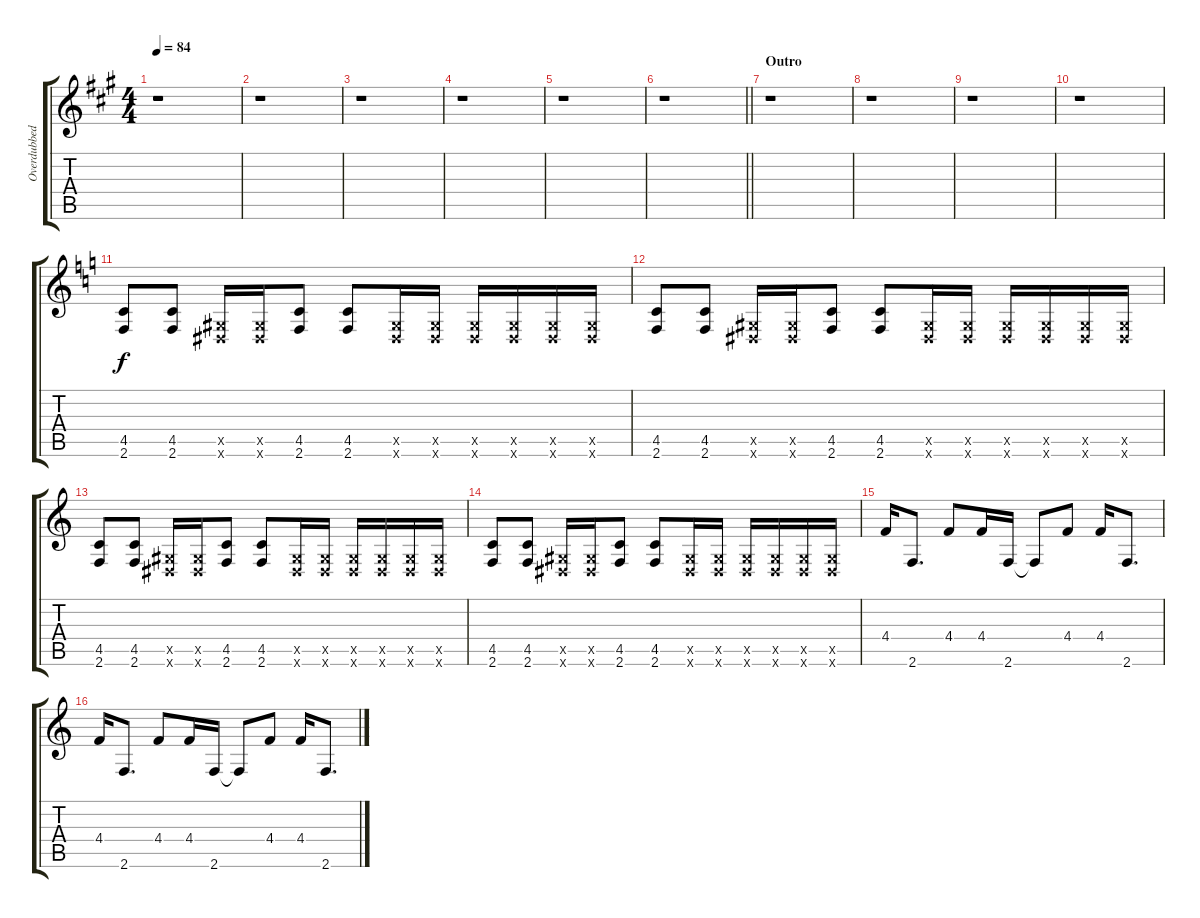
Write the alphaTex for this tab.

\track ("Overdubbed Guitar (Morello)" "Overdubbed") {instrument distortionguitar}
\staff {score tabs}
\tuning (Eb4 Bb3 Gb3 Db3 Ab2 Eb2) {hide}
\ts (4 4)
\tempo 84
\clef g2
\ks a
r.1{dy f} |
r.1 |
r.1 |
r.1 |
r.1 |
\barLineRight lightlight
r.1 |
\section ("" "Outro")
r.1 |
r.1 |
r.1 |
r.1 |
\ks c
(4.5 2.6).8 (4.5 2.6).8 (0.5{x} 0.6{x}).16 (0.5{x} 0.6{x}).16 (4.5 2.6).8 (4.5 2.6).8 (0.5{x} 0.6{x}).16 (0.5{x} 0.6{x}).16 (0.5{x} 0.6{x}).16 (0.5{x} 0.6{x}).16 (0.5{x} 0.6{x}).16 (0.5{x} 0.6{x}).16 |
(4.5 2.6).8 (4.5 2.6).8 (0.5{x} 0.6{x}).16 (0.5{x} 0.6{x}).16 (4.5 2.6).8 (4.5 2.6).8 (0.5{x} 0.6{x}).16 (0.5{x} 0.6{x}).16 (0.5{x} 0.6{x}).16 (0.5{x} 0.6{x}).16 (0.5{x} 0.6{x}).16 (0.5{x} 0.6{x}).16 |
(4.5 2.6).8 (4.5 2.6).8 (0.5{x} 0.6{x}).16 (0.5{x} 0.6{x}).16 (4.5 2.6).8 (4.5 2.6).8 (0.5{x} 0.6{x}).16 (0.5{x} 0.6{x}).16 (0.5{x} 0.6{x}).16 (0.5{x} 0.6{x}).16 (0.5{x} 0.6{x}).16 (0.5{x} 0.6{x}).16 |
(4.5 2.6).8 (4.5 2.6).8 (0.5{x} 0.6{x}).16 (0.5{x} 0.6{x}).16 (4.5 2.6).8 (4.5 2.6).8 (0.5{x} 0.6{x}).16 (0.5{x} 0.6{x}).16 (0.5{x} 0.6{x}).16 (0.5{x} 0.6{x}).16 (0.5{x} 0.6{x}).16 (0.5{x} 0.6{x}).16 |
4.4.16 2.6.8{d} 4.4.8 4.4.16 2.6.16 2.6{t}.8 4.4.8 4.4.16 2.6.8{d} |
4.4.16 2.6.8{d} 4.4.8 4.4.16 2.6.16 2.6{t}.8 4.4.8 4.4.16 2.6.8{d}
